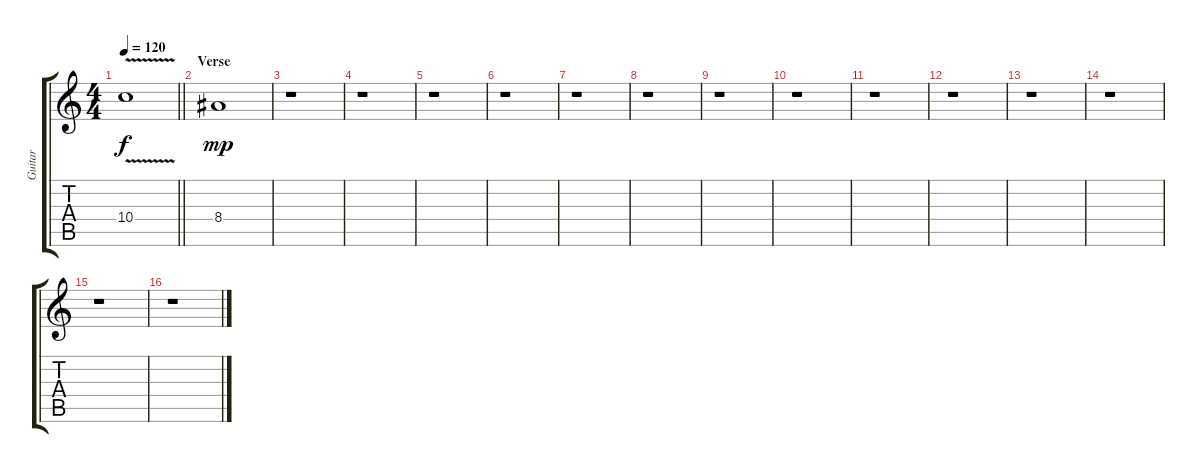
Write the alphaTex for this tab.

\track ("Guitar" "Guitar") {instrument distortionguitar}
\staff {score tabs}
\tuning (E4 B3 G3 D3 A2 D2) {hide}
\ts (4 4)
\tempo 120
\clef g2
\barLineRight lightlight
\ks c
10.4{v}.1{dy f} |
\section ("" "Verse")
8.4.1{dy mp} |
r.1 |
r.1 |
r.1 |
r.1 |
r.1 |
r.1 |
r.1 |
r.1 |
r.1 |
r.1 |
r.1 |
r.1 |
r.1 |
r.1
